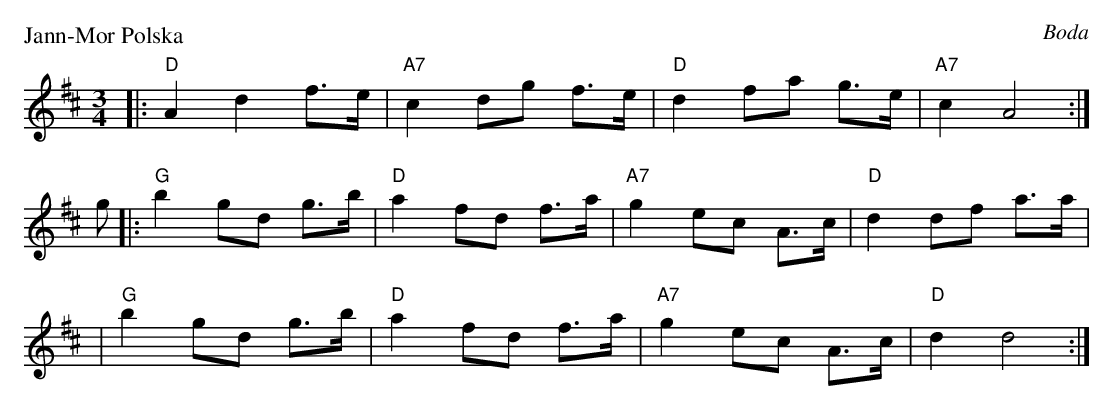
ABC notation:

X:1
P: Jann-Mor Polska
O: Boda
M: 3/4
L: 1/8
K: D
|: "D"A2 d2 f>e | "A7"c2 dg f>e | "D"d2 fa g>e | "A7"c2 A4 :|
g- |: "G"b2 gd  g>b | "D"a2 fd f>a | "A7"g2 ec A>c | "D"d2 df a>a |
| "G"b2 gd  g>b | "D"a2 fd f>a | "A7"g2 ec A>c | "D"d2 d4 :|
